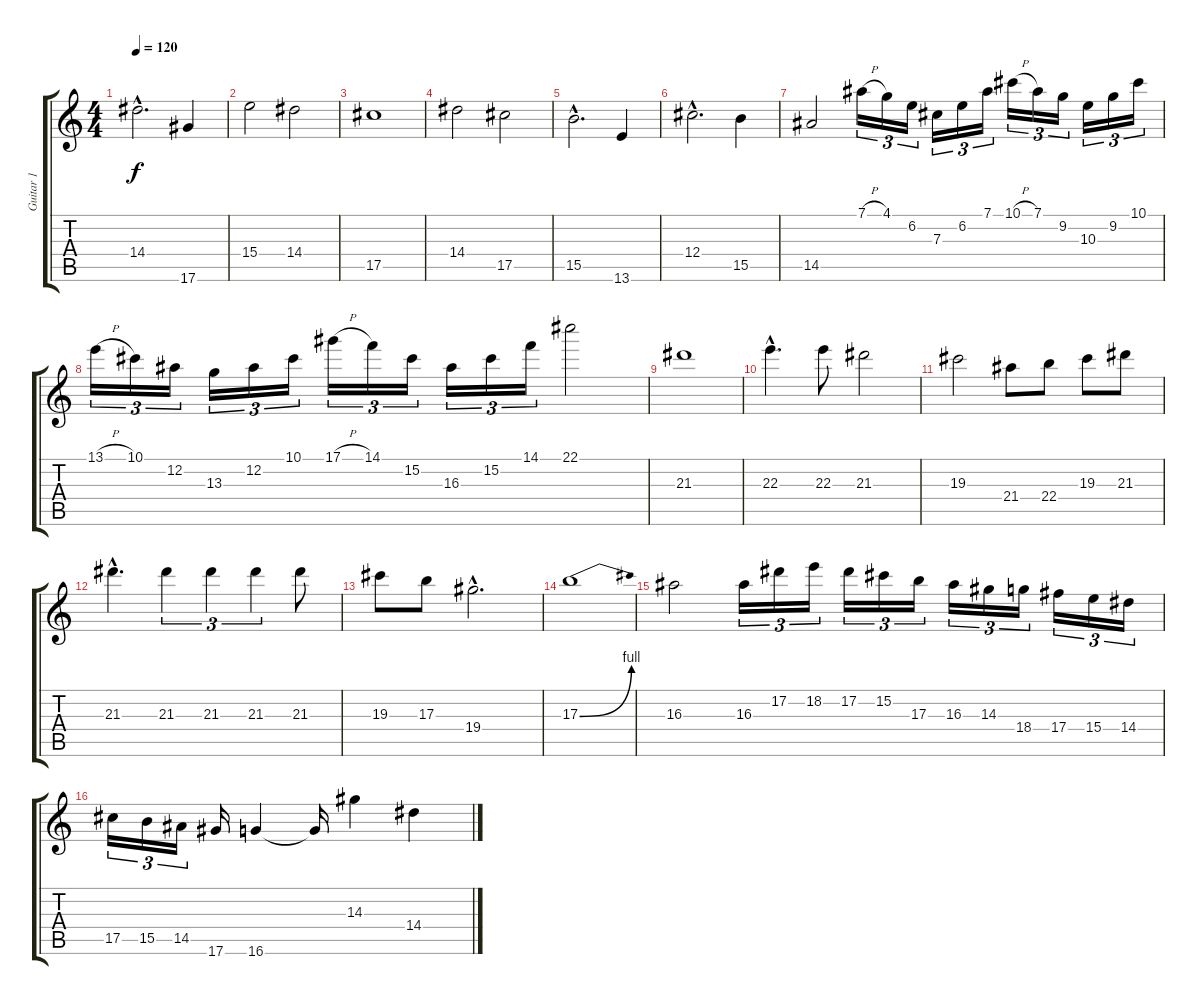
\track ("Guitar 1" "Guitar 1") {instrument overdrivenguitar}
\staff {score tabs}
\tuning (Eb4 Bb3 Gb3 Db3 Ab2 Eb2) {hide}
\ts (4 4)
\tempo 120
\clef g2
\ks c
14.4{hac}.2{d dy f} 17.6.4 |
15.4.2 14.4.2 |
17.5.1 |
14.4.2 17.5.2 |
15.5{hac}.2{d} 13.6.4 |
12.4{hac}.2{d} 15.5.4 |
14.5.2 7.1{h}.16{tu (3 2)} 4.1.16{tu (3 2)} 6.2.16{tu (3 2)} 7.3.16{tu (3 2)} 6.2.16{tu (3 2)} 7.1.16{tu (3 2)} 10.1{h}.16{tu (3 2)} 7.1.16{tu (3 2)} 9.2.16{tu (3 2)} 10.3.16{tu (3 2)} 9.2.16{tu (3 2)} 10.1.16{tu (3 2)} |
13.1{h}.16{tu (3 2)} 10.1.16{tu (3 2)} 12.2.16{tu (3 2)} 13.3.16{tu (3 2)} 12.2.16{tu (3 2)} 10.1.16{tu (3 2)} 17.1{h}.16{tu (3 2)} 14.1.16{tu (3 2)} 15.2.16{tu (3 2)} 16.3.16{tu (3 2)} 15.2.16{tu (3 2)} 14.1.16{tu (3 2)} 22.1.2 |
21.3.1 |
22.3{hac}.4{d} 22.3.8 21.3.2 |
19.3.2 21.4.8 22.4.8 19.3.8 21.3.8 |
21.3{hac}.4{d} 21.3.4{tu (3 2)} 21.3.4{tu (3 2)} 21.3.4{tu (3 2)} 21.3.8 |
19.3.8 17.3.8 19.4{hac}.2{d} |
17.3{be (bend 0 0 60 4)}.1 |
16.3.2 16.3.16{tu (3 2)} 17.2.16{tu (3 2)} 18.2.16{tu (3 2)} 17.2.16{tu (3 2)} 15.2.16{tu (3 2)} 17.3.16{tu (3 2)} 16.3.16{tu (3 2)} 14.3.16{tu (3 2)} 18.4.16{tu (3 2)} 17.4.16{tu (3 2)} 15.4.16{tu (3 2)} 14.4.16{tu (3 2)} |
17.5.16{tu (3 2)} 15.5.16{tu (3 2)} 14.5.16{tu (3 2)} 17.6.16 16.6.4 16.6{t}.16 14.3.4 14.4.4
